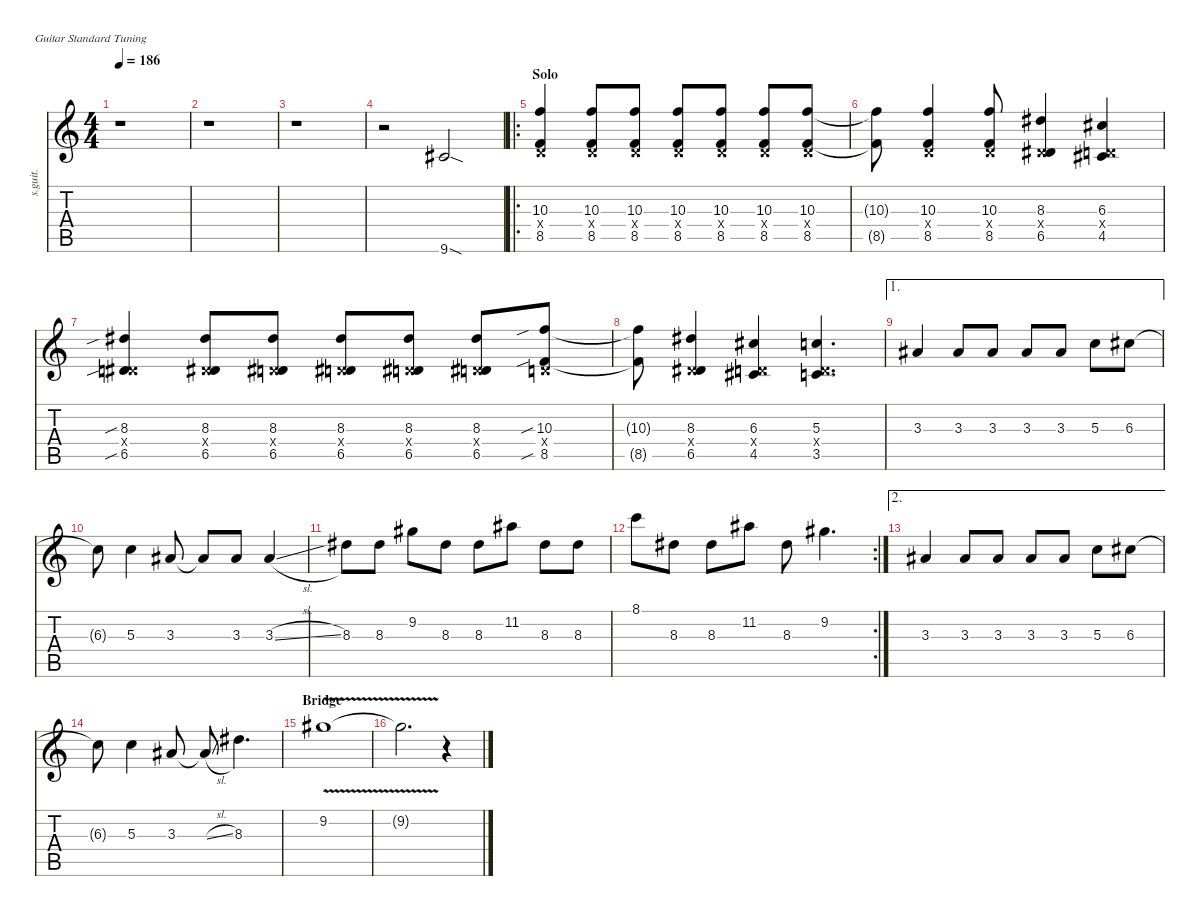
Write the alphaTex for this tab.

\defaultSystemsLayout 4
\hideDynamics
\bracketExtendMode nobrackets
\track ("Solo" "s.guit.") {instrument distortionguitar}
\staff {score tabs}
\tuning (E4 B3 G3 D3 A2 E2)
\ts (4 4)
\tempo 186
\clef g2
\ks c
r.1{dy f} |
r.1 |
r.1 |
r.2 9.6{sod acc #}.2 |
\ro
\section ("" "Solo")
(10.3 0.4{x} 8.5).4 (10.3 0.4{x} 8.5).8 (10.3 0.4{x} 8.5).8 (10.3 0.4{x} 8.5).8 (10.3 0.4{x} 8.5).8 (10.3 0.4{x} 8.5).8 (10.3 0.4{x} 8.5).8 |
(10.3{t} 8.5{t}).8 (10.3 0.4{x} 8.5).4 (10.3 0.4{x} 8.5).8 (8.3{acc #} 0.4{x} 6.5{acc #}).4 (6.3{acc #} 0.4{x} 4.5{acc #}).4 |
(8.3{sib acc #} 6.5{sib acc #} 0.4{x}).4 (8.3{acc #} 0.4{x} 6.5{acc #}).8 (8.3{acc #} 0.4{x} 6.5{acc #}).8 (8.3{acc #} 0.4{x} 6.5{acc #}).8 (8.3{acc #} 0.4{x} 6.5{acc #}).8 (8.3{acc #} 0.4{x} 6.5{acc #}).8 (10.3{sib} 8.5{sib} 0.4{x}).8 |
(10.3{t} 8.5{t}).8 (8.3{acc #} 0.4{x} 6.5{acc #}).4 (6.3{acc #} 0.4{x} 4.5{acc #}).4 (5.3 0.4{x} 3.5).4{d} |
\ae 1
3.3{acc #}.4 3.3{acc #}.8 3.3{acc #}.8 3.3{acc #}.8 3.3{acc #}.8 5.3.8 6.3{acc #}.8 |
6.3{t acc #}.8 5.3.4 3.3{acc #}.8 3.3{t acc #}.8 3.3{acc #}.8 3.3{sl acc #}.4 |
8.3{acc #}.8 8.3{acc #}.8 9.2{acc #}.8 8.3{acc #}.8 8.3{acc #}.8 11.2{acc #}.8 8.3{acc #}.8 8.3{acc #}.8 |
\rc 2
8.1.8 8.3{acc #}.8 8.3{acc #}.8 11.2{acc #}.8 8.3{acc #}.8 9.2{acc #}.4{d} |
\ae 2
3.3{acc #}.4 3.3{acc #}.8 3.3{acc #}.8 3.3{acc #}.8 3.3{acc #}.8 5.3.8 6.3{acc #}.8 |
6.3{t acc #}.8 5.3.4 3.3{acc #}.8 3.3{sl t acc #}.8 8.3{acc #}.4{d} |
\section ("" "Bridge")
9.2{v acc #}.1 |
9.2{v t acc #}.2{d} r.4
